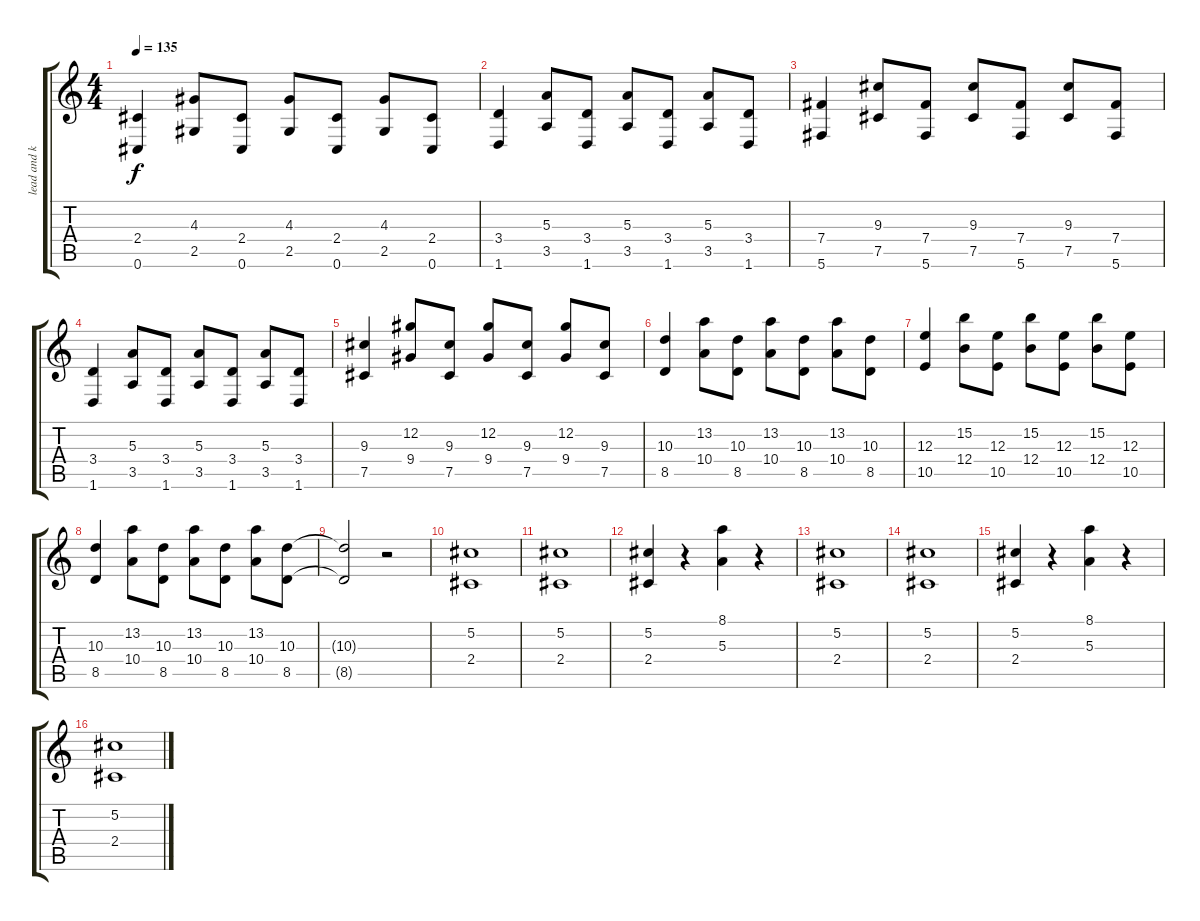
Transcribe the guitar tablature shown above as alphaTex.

\track ("lead and keys" "lead and k") {instrument distortionguitar}
\staff {score tabs}
\tuning (Db4 Ab3 E3 B2 Gb2 Db2) {hide}
\ts (4 4)
\tempo 135
\clef g2
\ks c
(2.4 0.6).4{dy f volume 16 instrument harpsichord} (4.3 2.5).8 (2.4 0.6).8 (4.3 2.5).8 (2.4 0.6).8 (4.3 2.5).8 (2.4 0.6).8 |
(3.4 1.6).4 (5.3 3.5).8 (3.4 1.6).8 (5.3 3.5).8 (3.4 1.6).8 (5.3 3.5).8 (3.4 1.6).8 |
(7.4 5.6).4 (9.3 7.5).8 (7.4 5.6).8 (9.3 7.5).8 (7.4 5.6).8 (9.3 7.5).8 (7.4 5.6).8 |
(3.4 1.6).4 (5.3 3.5).8 (3.4 1.6).8 (5.3 3.5).8 (3.4 1.6).8 (5.3 3.5).8 (3.4 1.6).8 |
(9.3 7.5).4{volume 16 instrument harpsichord} (12.2 9.4).8 (9.3 7.5).8 (12.2 9.4).8 (9.3 7.5).8 (12.2 9.4).8 (9.3 7.5).8 |
(10.3 8.5).4 (13.2 10.4).8 (10.3 8.5).8 (13.2 10.4).8 (10.3 8.5).8 (13.2 10.4).8 (10.3 8.5).8 |
(12.3 10.5).4 (15.2 12.4).8 (12.3 10.5).8 (15.2 12.4).8 (12.3 10.5).8 (15.2 12.4).8 (12.3 10.5).8 |
(10.3 8.5).4 (13.2 10.4).8 (10.3 8.5).8 (13.2 10.4).8 (10.3 8.5).8 (13.2 10.4).8 (10.3 8.5).8 |
(10.3{t} 8.5{t}).2 r.2 |
(5.2 2.4).1{instrument tubularbells} |
(5.2 2.4).1 |
(5.2 2.4).4 r.4 (8.1 5.3).4 r.4 |
(5.2 2.4).1 |
(5.2 2.4).1 |
(5.2 2.4).4 r.4 (8.1 5.3).4 r.4 |
(5.2 2.4).1
